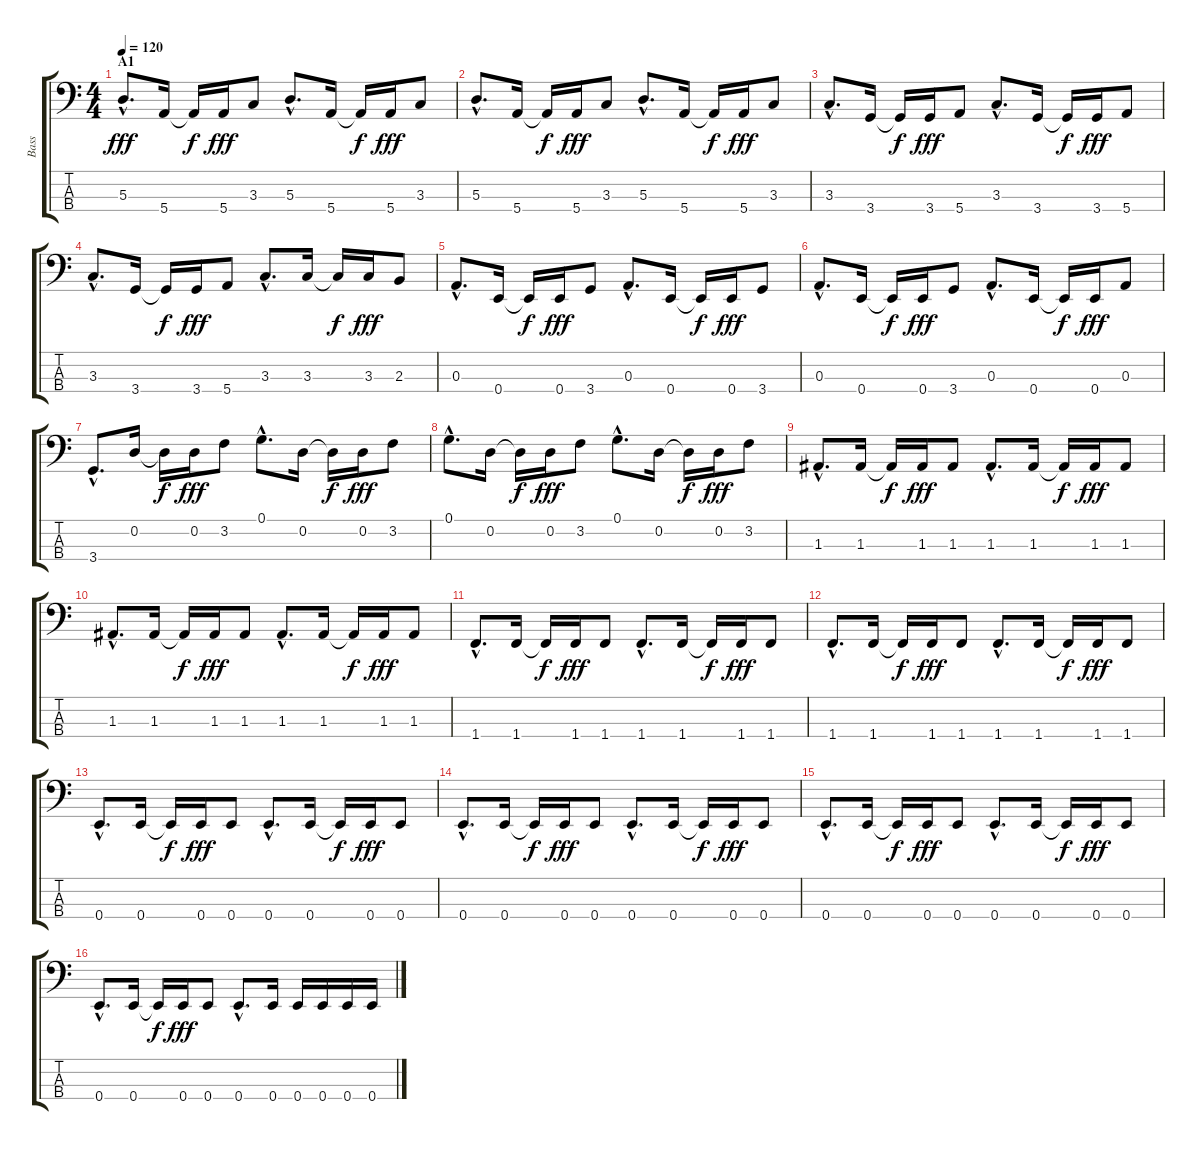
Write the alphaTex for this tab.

\track ("Bass" "Bass") {instrument electricbassfinger}
\staff {score tabs}
\tuning (G2 D2 A1 E1) {hide}
\ts (4 4)
\section ("" "A1")
\tempo 120
\clef f4
\ks c
5.3{hac}.8{d dy fff} 5.4.16 5.4{t}.16{dy f} 5.4.16{dy fff} 3.3.8 5.3{hac}.8{d} 5.4.16 5.4{t}.16{dy f} 5.4.16{dy fff} 3.3.8 |
5.3{hac}.8{d} 5.4.16 5.4{t}.16{dy f} 5.4.16{dy fff} 3.3.8 5.3{hac}.8{d} 5.4.16 5.4{t}.16{dy f} 5.4.16{dy fff} 3.3.8 |
3.3{hac}.8{d} 3.4.16 3.4{t}.16{dy f} 3.4.16{dy fff} 5.4.8 3.3{hac}.8{d} 3.4.16 3.4{t}.16{dy f} 3.4.16{dy fff} 5.4.8 |
3.3{hac}.8{d} 3.4.16 3.4{t}.16{dy f} 3.4.16{dy fff} 5.4.8 3.3{hac}.8{d} 3.3.16 3.3{t}.16{dy f} 3.3.16{dy fff} 2.3.8 |
0.3{hac}.8{d} 0.4.16 0.4{t}.16{dy f} 0.4.16{dy fff} 3.4.8 0.3{hac}.8{d} 0.4.16 0.4{t}.16{dy f} 0.4.16{dy fff} 3.4.8 |
0.3{hac}.8{d} 0.4.16 0.4{t}.16{dy f} 0.4.16{dy fff} 3.4.8 0.3{hac}.8{d} 0.4.16 0.4{t}.16{dy f} 0.4.16{dy fff} 0.3.8 |
3.4{hac}.8{d} 0.2.16 0.2{t}.16{dy f} 0.2.16{dy fff} 3.2.8 0.1{hac}.8{d} 0.2.16 0.2{t}.16{dy f} 0.2.16{dy fff} 3.2.8 |
0.1{hac}.8{d} 0.2.16 0.2{t}.16{dy f} 0.2.16{dy fff} 3.2.8 0.1{hac}.8{d} 0.2.16 0.2{t}.16{dy f} 0.2.16{dy fff} 3.2.8 |
1.3{hac}.8{d} 1.3.16 1.3{t}.16{dy f} 1.3.16{dy fff} 1.3.8 1.3{hac}.8{d} 1.3.16 1.3{t}.16{dy f} 1.3.16{dy fff} 1.3.8 |
1.3{hac}.8{d} 1.3.16 1.3{t}.16{dy f} 1.3.16{dy fff} 1.3.8 1.3{hac}.8{d} 1.3.16 1.3{t}.16{dy f} 1.3.16{dy fff} 1.3.8 |
1.4{hac}.8{d} 1.4.16 1.4{t}.16{dy f} 1.4.16{dy fff} 1.4.8 1.4{hac}.8{d} 1.4.16 1.4{t}.16{dy f} 1.4.16{dy fff} 1.4.8 |
1.4{hac}.8{d} 1.4.16 1.4{t}.16{dy f} 1.4.16{dy fff} 1.4.8 1.4{hac}.8{d} 1.4.16 1.4{t}.16{dy f} 1.4.16{dy fff} 1.4.8 |
0.4{hac}.8{d} 0.4.16 0.4{t}.16{dy f} 0.4.16{dy fff} 0.4.8 0.4{hac}.8{d} 0.4.16 0.4{t}.16{dy f} 0.4.16{dy fff} 0.4.8 |
0.4{hac}.8{d} 0.4.16 0.4{t}.16{dy f} 0.4.16{dy fff} 0.4.8 0.4{hac}.8{d} 0.4.16 0.4{t}.16{dy f} 0.4.16{dy fff} 0.4.8 |
0.4{hac}.8{d} 0.4.16 0.4{t}.16{dy f} 0.4.16{dy fff} 0.4.8 0.4{hac}.8{d} 0.4.16 0.4{t}.16{dy f} 0.4.16{dy fff} 0.4.8 |
0.4{hac}.8{d} 0.4.16 0.4{t}.16{dy f} 0.4.16{dy fff} 0.4.8 0.4{hac}.8{d} 0.4.16 0.4.16 0.4.16 0.4.16 0.4.16
